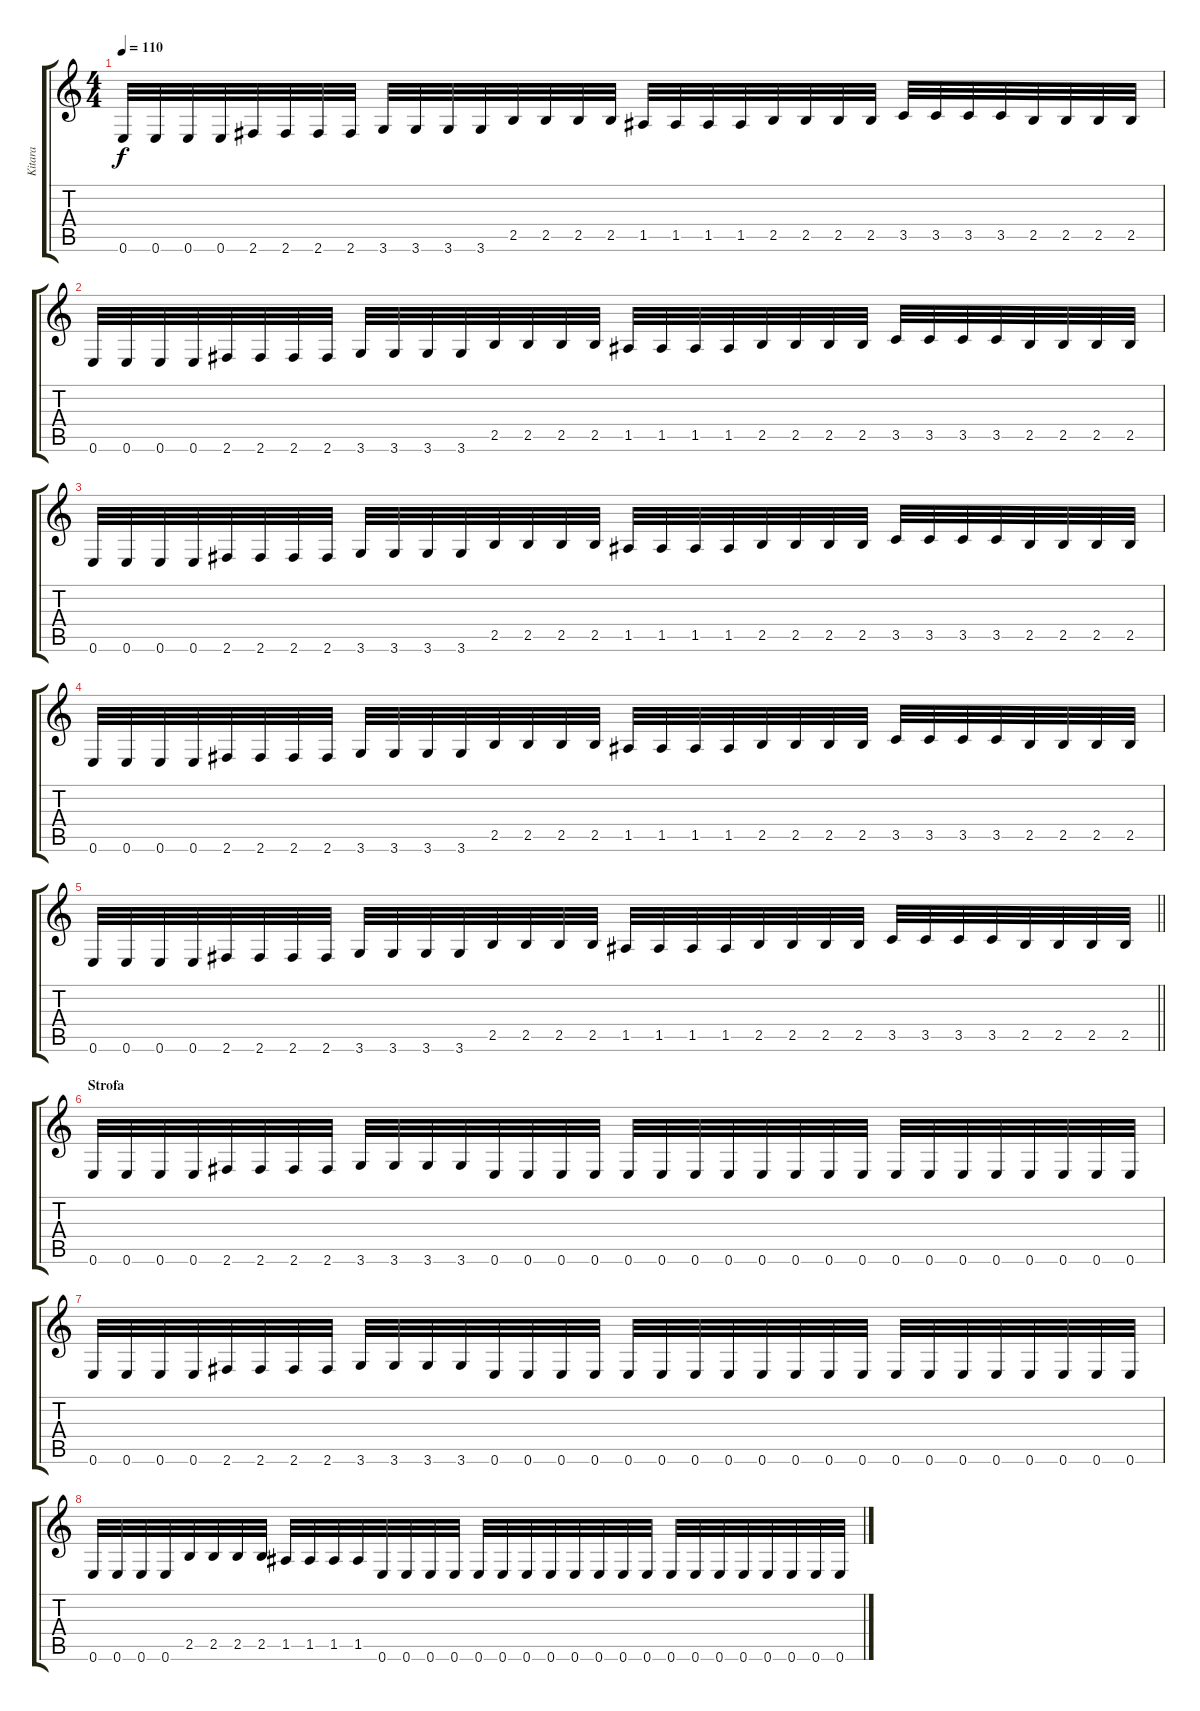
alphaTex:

\track ("Kitara" "Kitara") {instrument distortionguitar}
\staff {score tabs}
\tuning (E4 B3 G3 D3 A2 E2) {hide}
\ts (4 4)
\tempo 110
\clef g2
\ks c
0.6.32{dy f} 0.6.32 0.6.32 0.6.32 2.6.32 2.6.32 2.6.32 2.6.32 3.6.32 3.6.32 3.6.32 3.6.32 2.5.32 2.5.32 2.5.32 2.5.32 1.5.32 1.5.32 1.5.32 1.5.32 2.5.32 2.5.32 2.5.32 2.5.32 3.5.32 3.5.32 3.5.32 3.5.32 2.5.32 2.5.32 2.5.32 2.5.32 |
0.6.32 0.6.32 0.6.32 0.6.32 2.6.32 2.6.32 2.6.32 2.6.32 3.6.32 3.6.32 3.6.32 3.6.32 2.5.32 2.5.32 2.5.32 2.5.32 1.5.32 1.5.32 1.5.32 1.5.32 2.5.32 2.5.32 2.5.32 2.5.32 3.5.32 3.5.32 3.5.32 3.5.32 2.5.32 2.5.32 2.5.32 2.5.32 |
0.6.32 0.6.32 0.6.32 0.6.32 2.6.32 2.6.32 2.6.32 2.6.32 3.6.32 3.6.32 3.6.32 3.6.32 2.5.32 2.5.32 2.5.32 2.5.32 1.5.32 1.5.32 1.5.32 1.5.32 2.5.32 2.5.32 2.5.32 2.5.32 3.5.32 3.5.32 3.5.32 3.5.32 2.5.32 2.5.32 2.5.32 2.5.32 |
0.6.32 0.6.32 0.6.32 0.6.32 2.6.32 2.6.32 2.6.32 2.6.32 3.6.32 3.6.32 3.6.32 3.6.32 2.5.32 2.5.32 2.5.32 2.5.32 1.5.32 1.5.32 1.5.32 1.5.32 2.5.32 2.5.32 2.5.32 2.5.32 3.5.32 3.5.32 3.5.32 3.5.32 2.5.32 2.5.32 2.5.32 2.5.32 |
\barLineRight lightlight
0.6.32 0.6.32 0.6.32 0.6.32 2.6.32 2.6.32 2.6.32 2.6.32 3.6.32 3.6.32 3.6.32 3.6.32 2.5.32 2.5.32 2.5.32 2.5.32 1.5.32 1.5.32 1.5.32 1.5.32 2.5.32 2.5.32 2.5.32 2.5.32 3.5.32 3.5.32 3.5.32 3.5.32 2.5.32 2.5.32 2.5.32 2.5.32 |
\section ("" "Strofa")
0.6.32 0.6.32 0.6.32 0.6.32 2.6.32 2.6.32 2.6.32 2.6.32 3.6.32 3.6.32 3.6.32 3.6.32 0.6.32 0.6.32 0.6.32 0.6.32 0.6.32 0.6.32 0.6.32 0.6.32 0.6.32 0.6.32 0.6.32 0.6.32 0.6.32 0.6.32 0.6.32 0.6.32 0.6.32 0.6.32 0.6.32 0.6.32 |
0.6.32 0.6.32 0.6.32 0.6.32 2.6.32 2.6.32 2.6.32 2.6.32 3.6.32 3.6.32 3.6.32 3.6.32 0.6.32 0.6.32 0.6.32 0.6.32 0.6.32 0.6.32 0.6.32 0.6.32 0.6.32 0.6.32 0.6.32 0.6.32 0.6.32 0.6.32 0.6.32 0.6.32 0.6.32 0.6.32 0.6.32 0.6.32 |
0.6.32 0.6.32 0.6.32 0.6.32 2.5.32 2.5.32 2.5.32 2.5.32 1.5.32 1.5.32 1.5.32 1.5.32 0.6.32 0.6.32 0.6.32 0.6.32 0.6.32 0.6.32 0.6.32 0.6.32 0.6.32 0.6.32 0.6.32 0.6.32 0.6.32 0.6.32 0.6.32 0.6.32 0.6.32 0.6.32 0.6.32 0.6.32
